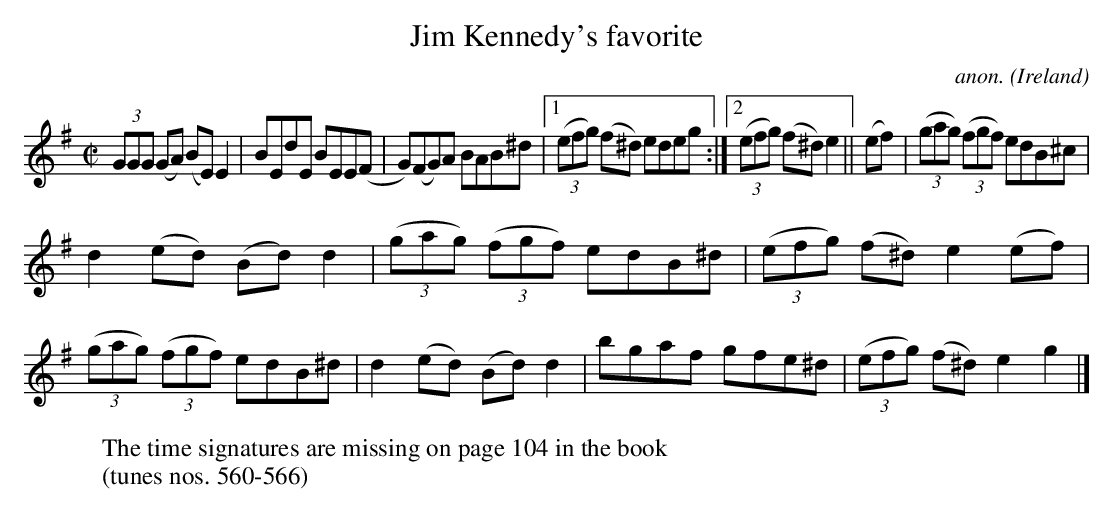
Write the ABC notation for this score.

X:1
T:Jim Kennedy's favorite
C:anon.
O:Ireland
M:C|
L:1/8
K:Em
(3GGG (GA) (BE) E2|BEdE BEE(F|G)(FG)A BAB^d|[1(3(efg) (f^d) edeg:|[2(3(efg) (f^d)e2||(ef)|(3(gag) (3(fgf) edB^c|
d2(ed) (Bd)d2|(3(gag) (3(fgf) edB^d|(3(efg) (f^d) e2(ef)|(3(gag) (3(fgf) edB^d|d2(ed) (Bd)d2|bgaf gfe^d|(3(efg) (f^d)e2g2|]
W:The time signatures are missing on page 104 in the book
W:(tunes nos. 560-566)
